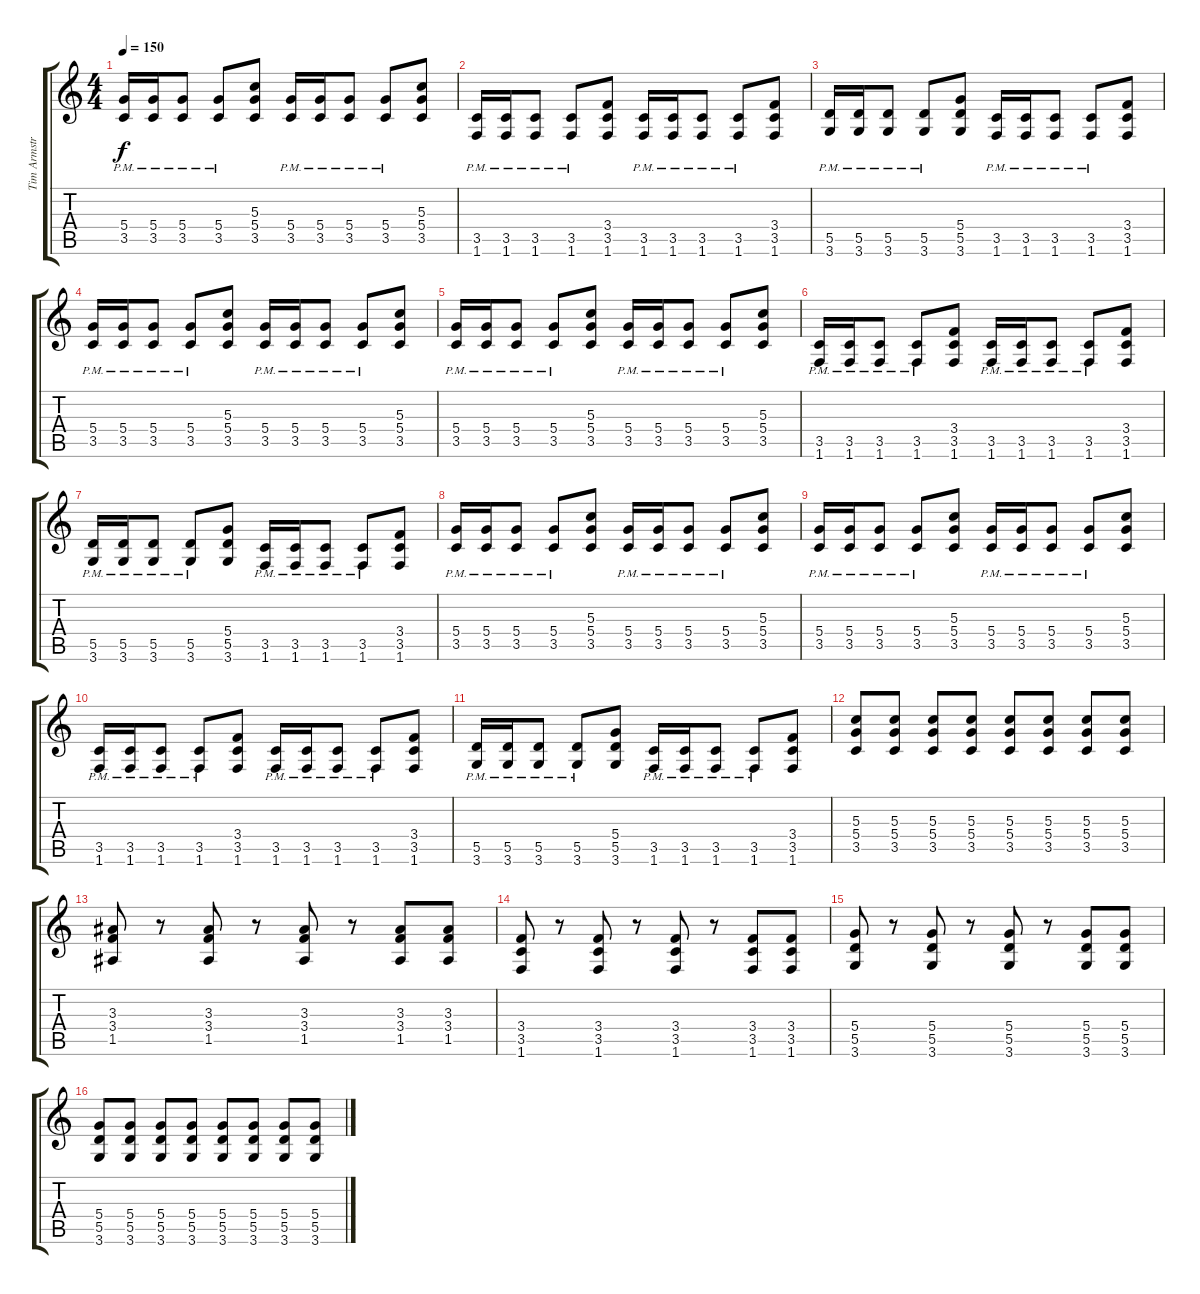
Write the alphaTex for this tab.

\track ("Tim Armstrong" "Tim Armstr") {instrument distortionguitar}
\staff {score tabs}
\tuning (E4 B3 G3 D3 A2 E2) {hide}
\ts (4 4)
\tempo 150
\clef g2
\ks c
(5.4{pm} 3.5{pm}).16{dy f} (5.4{pm} 3.5{pm}).16 (5.4{pm} 3.5{pm}).8 (5.4{pm} 3.5{pm}).8 (5.3 5.4 3.5).8 (5.4{pm} 3.5{pm}).16 (5.4{pm} 3.5{pm}).16 (5.4{pm} 3.5{pm}).8 (5.4{pm} 3.5{pm}).8 (5.3 5.4 3.5).8 |
(3.5{pm} 1.6{pm}).16 (3.5{pm} 1.6{pm}).16 (3.5{pm} 1.6{pm}).8 (3.5{pm} 1.6{pm}).8 (3.4 3.5 1.6).8 (3.5{pm} 1.6{pm}).16 (3.5{pm} 1.6{pm}).16 (3.5{pm} 1.6{pm}).8 (3.5{pm} 1.6{pm}).8 (3.4 3.5 1.6).8 |
(5.5{pm} 3.6{pm}).16 (5.5{pm} 3.6{pm}).16 (5.5{pm} 3.6{pm}).8 (5.5{pm} 3.6{pm}).8 (5.4 5.5 3.6).8 (3.5{pm} 1.6{pm}).16 (3.5{pm} 1.6{pm}).16 (3.5{pm} 1.6{pm}).8 (3.5{pm} 1.6{pm}).8 (3.4 3.5 1.6).8 |
(5.4{pm} 3.5{pm}).16 (5.4{pm} 3.5{pm}).16 (5.4{pm} 3.5{pm}).8 (5.4{pm} 3.5{pm}).8 (5.3 5.4 3.5).8 (5.4{pm} 3.5{pm}).16 (5.4{pm} 3.5{pm}).16 (5.4{pm} 3.5{pm}).8 (5.4{pm} 3.5{pm}).8 (5.3 5.4 3.5).8 |
(5.4{pm} 3.5{pm}).16 (5.4{pm} 3.5{pm}).16 (5.4{pm} 3.5{pm}).8 (5.4{pm} 3.5{pm}).8 (5.3 5.4 3.5).8 (5.4{pm} 3.5{pm}).16 (5.4{pm} 3.5{pm}).16 (5.4{pm} 3.5{pm}).8 (5.4{pm} 3.5{pm}).8 (5.3 5.4 3.5).8 |
(3.5{pm} 1.6{pm}).16 (3.5{pm} 1.6{pm}).16 (3.5{pm} 1.6{pm}).8 (3.5{pm} 1.6{pm}).8 (3.4 3.5 1.6).8 (3.5{pm} 1.6{pm}).16 (3.5{pm} 1.6{pm}).16 (3.5{pm} 1.6{pm}).8 (3.5{pm} 1.6{pm}).8 (3.4 3.5 1.6).8 |
(5.5{pm} 3.6{pm}).16 (5.5{pm} 3.6{pm}).16 (5.5{pm} 3.6{pm}).8 (5.5{pm} 3.6{pm}).8 (5.4 5.5 3.6).8 (3.5{pm} 1.6{pm}).16 (3.5{pm} 1.6{pm}).16 (3.5{pm} 1.6{pm}).8 (3.5{pm} 1.6{pm}).8 (3.4 3.5 1.6).8 |
(5.4{pm} 3.5{pm}).16 (5.4{pm} 3.5{pm}).16 (5.4{pm} 3.5{pm}).8 (5.4{pm} 3.5{pm}).8 (5.3 5.4 3.5).8 (5.4{pm} 3.5{pm}).16 (5.4{pm} 3.5{pm}).16 (5.4{pm} 3.5{pm}).8 (5.4{pm} 3.5{pm}).8 (5.3 5.4 3.5).8 |
(5.4{pm} 3.5{pm}).16 (5.4{pm} 3.5{pm}).16 (5.4{pm} 3.5{pm}).8 (5.4{pm} 3.5{pm}).8 (5.3 5.4 3.5).8 (5.4{pm} 3.5{pm}).16 (5.4{pm} 3.5{pm}).16 (5.4{pm} 3.5{pm}).8 (5.4{pm} 3.5{pm}).8 (5.3 5.4 3.5).8 |
(3.5{pm} 1.6{pm}).16 (3.5{pm} 1.6{pm}).16 (3.5{pm} 1.6{pm}).8 (3.5{pm} 1.6{pm}).8 (3.4 3.5 1.6).8 (3.5{pm} 1.6{pm}).16 (3.5{pm} 1.6{pm}).16 (3.5{pm} 1.6{pm}).8 (3.5{pm} 1.6{pm}).8 (3.4 3.5 1.6).8 |
(5.5{pm} 3.6{pm}).16 (5.5{pm} 3.6{pm}).16 (5.5{pm} 3.6{pm}).8 (5.5{pm} 3.6{pm}).8 (5.4 5.5 3.6).8 (3.5{pm} 1.6{pm}).16 (3.5{pm} 1.6{pm}).16 (3.5{pm} 1.6{pm}).8 (3.5{pm} 1.6{pm}).8 (3.4 3.5 1.6).8 |
(5.3 5.4 3.5).8 (5.3 5.4 3.5).8 (5.3 5.4 3.5).8 (5.3 5.4 3.5).8 (5.3 5.4 3.5).8 (5.3 5.4 3.5).8 (5.3 5.4 3.5).8 (5.3 5.4 3.5).8 |
(3.3 3.4 1.5).8 r.8 (3.3 3.4 1.5).8 r.8 (3.3 3.4 1.5).8 r.8 (3.3 3.4 1.5).8 (3.3 3.4 1.5).8 |
(3.4 3.5 1.6).8 r.8 (3.4 3.5 1.6).8 r.8 (3.4 3.5 1.6).8 r.8 (3.4 3.5 1.6).8 (3.4 3.5 1.6).8 |
(5.4 5.5 3.6).8 r.8 (5.4 5.5 3.6).8 r.8 (5.4 5.5 3.6).8 r.8 (5.4 5.5 3.6).8 (5.4 5.5 3.6).8 |
(5.4 5.5 3.6).8 (5.4 5.5 3.6).8 (5.4 5.5 3.6).8 (5.4 5.5 3.6).8 (5.4 5.5 3.6).8 (5.4 5.5 3.6).8 (5.4 5.5 3.6).8 (5.4 5.5 3.6).8
